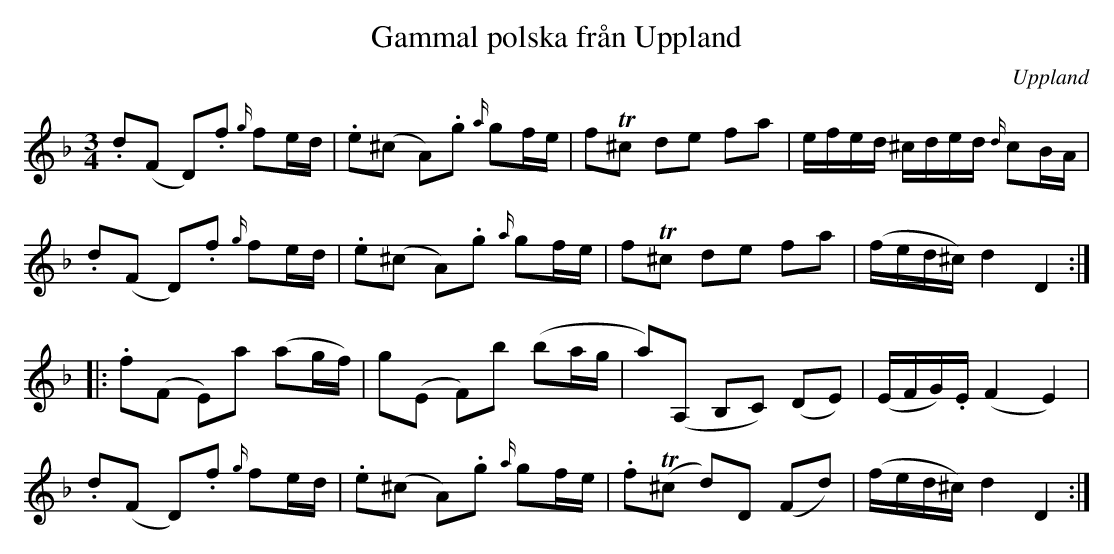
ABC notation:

X:1
T:Gammal polska från Uppland
O:Uppland
M:3/4
L:1/16
K:Dm
.d2(F2 D2).f2 {g/}f2ed | .e2(^c2 A2).g2 {a/}g2fe | f2T^c2 d2e2 f2a2 | efed ^cded {d/}c2BA |
.d2(F2 D2).f2 {g/}f2ed | .e2(^c2 A2).g2 {a/}g2fe | f2T^c2 d2e2 f2a2 | (fed^c) d4 D4 ::
.f2(F2 E2)a2 (a2gf) | g2(E2 F2)b2 (b2ag | a2)(A,2 B,2C2) (D2E2) |  (EFG).E (F4 E4) |
.d2(F2 D2).f2 {g/}f2ed | .e2(^c2 A2).g2 {a/}g2fe | .f2T(^c2 d2)D2 (F2d2) | (fed^c) d4 D4 :|
